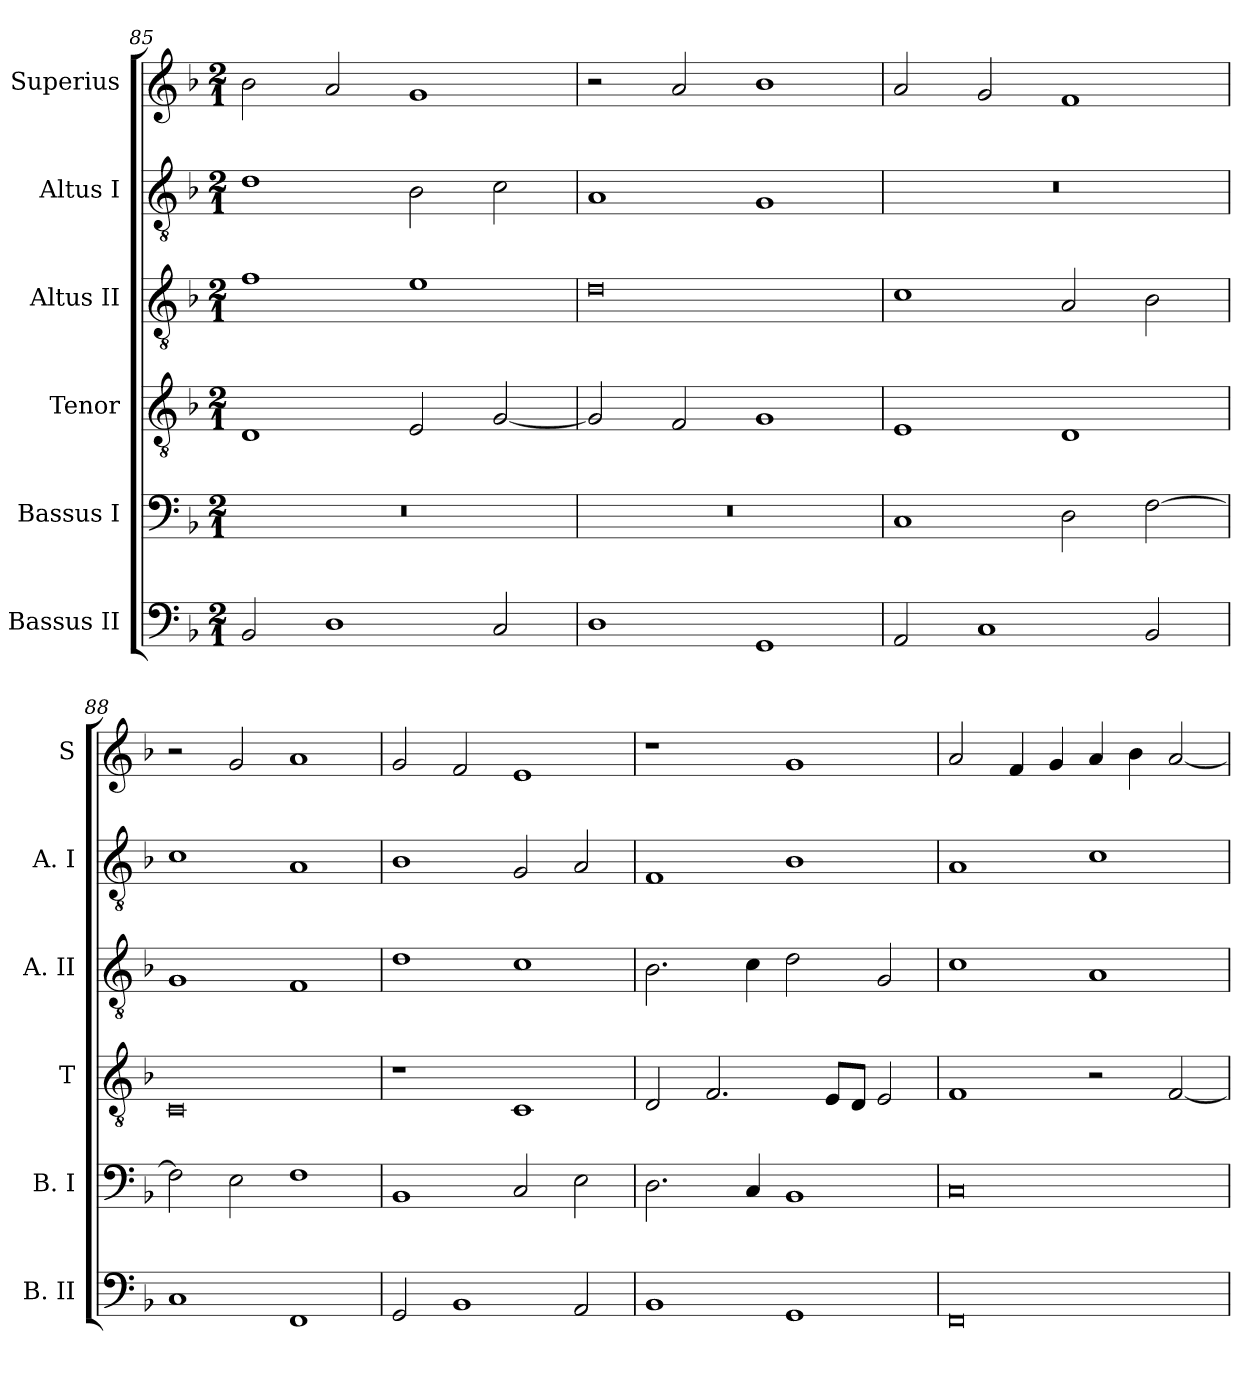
**kern	**kern	**kern	**kern	**kern	**kern
*part6	*part5	*part4	*part3	*part2	*part1
*staff6	*staff5	*staff4	*staff3	*staff2	*staff1
*I"Bassus II	*I"Bassus I	*I"Tenor	*I"Altus II	*I"Altus I	*I"Superius
*I'B. II	*I'B. I	*I'T	*I'A. II	*I'A. I	*I'S
*clefF4	*clefF4	*clefGv2	*clefGv2	*clefGv2	*clefG2
*k[b-]	*k[b-]	*k[b-]	*k[b-]	*k[b-]	*k[b-]
*d:	*d:	*d:	*d:	*d:	*d:
*M2/1	*M2/1	*M2/1	*M2/1	*M2/1	*M2/1
=85	=85	=85	=85	=85	=85
2BB-	0r	1D	1f	1d	2b-
1D	.	.	.	.	2a
.	.	2E	1e	2B-	1g
2C	.	[2G	.	2c	.
=86	=86	=86	=86	=86	=86
1D	0r	2G]	0d	1A	2r
.	.	2F	.	.	2a
1GG	.	1G	.	1G	1b-
=87	=87	=87	=87	=87	=87
2AA	1C	1E	1c	0r	2a
1C	.	.	.	.	2g
.	2D	1D	2A	.	1f
2BB-	[2F	.	2B-	.	.
=88	=88	=88	=88	=88	=88
1C	2F]	0C	1G	1c	2r
.	2E	.	.	.	2g
1FF	1F	.	1F	1A	1a
=89	=89	=89	=89	=89	=89
2GG	1BB-	1r	1d	1B-	2g
1BB-	.	.	.	.	2f
.	2C	1C	1c	2G	1e
2AA	2E	.	.	2A	.
=90	=90	=90	=90	=90	=90
1BB-	2.D	2D	2.B-	1F	1r
.	.	2.F	.	.	.
.	4C	.	4c	.	.
1GG	1BB-	.	2d	1B-	1g
.	.	8E/L	.	.	.
.	.	8D/J	.	.	.
.	.	2E	2G	.	.
=91	=91	=91	=91	=91	=91
0FF	0C	1F	1c	1A	2a
.	.	.	.	.	4f
.	.	.	.	.	4g
.	.	2r	1A	1c	4a
.	.	.	.	.	4b-
.	.	[2F	.	.	[2a
=	=	=	=	=	=
*-	*-	*-	*-	*-	*-
